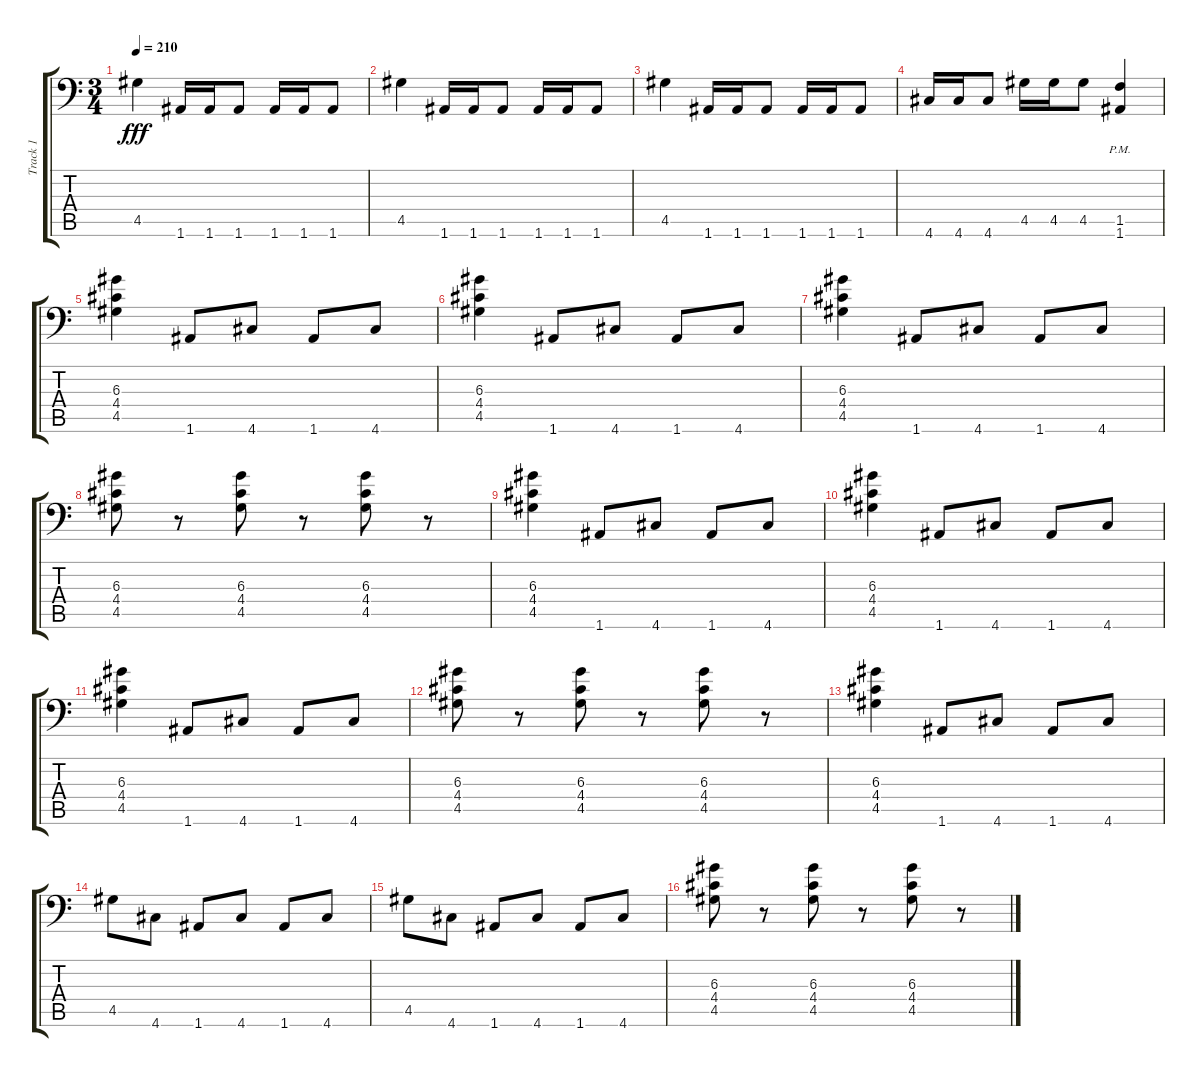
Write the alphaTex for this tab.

\track ("Track 1" "Track 1") {instrument distortionguitar}
\staff {score tabs}
\tuning (B3 Gb3 D3 A2 E2 A1) {hide}
\ts (3 4)
\tempo 210
\clef f4
\ks c
4.5.4{dy fff} 1.6.16 1.6.16 1.6.8 1.6.16 1.6.16 1.6.8 |
4.5.4 1.6.16 1.6.16 1.6.8 1.6.16 1.6.16 1.6.8 |
4.5.4 1.6.16 1.6.16 1.6.8 1.6.16 1.6.16 1.6.8 |
4.6.16 4.6.16 4.6.8 4.5.16 4.5.16 4.5.8 (1.5{pm} 1.6{pm}).4 |
(6.3 4.4 4.5).4 1.6.8 4.6.8 1.6.8 4.6.8 |
(6.3 4.4 4.5).4 1.6.8 4.6.8 1.6.8 4.6.8 |
(6.3 4.4 4.5).4 1.6.8 4.6.8 1.6.8 4.6.8 |
(6.3 4.4 4.5).8 r.8 (6.3 4.4 4.5).8 r.8 (6.3 4.4 4.5).8 r.8 |
(6.3 4.4 4.5).4 1.6.8 4.6.8 1.6.8 4.6.8 |
(6.3 4.4 4.5).4 1.6.8 4.6.8 1.6.8 4.6.8 |
(6.3 4.4 4.5).4 1.6.8 4.6.8 1.6.8 4.6.8 |
(6.3 4.4 4.5).8 r.8 (6.3 4.4 4.5).8 r.8 (6.3 4.4 4.5).8 r.8 |
(6.3 4.4 4.5).4 1.6.8 4.6.8 1.6.8 4.6.8 |
4.5.8 4.6.8 1.6.8 4.6.8 1.6.8 4.6.8 |
4.5.8 4.6.8 1.6.8 4.6.8 1.6.8 4.6.8 |
(6.3 4.4 4.5).8 r.8 (6.3 4.4 4.5).8 r.8 (6.3 4.4 4.5).8 r.8
